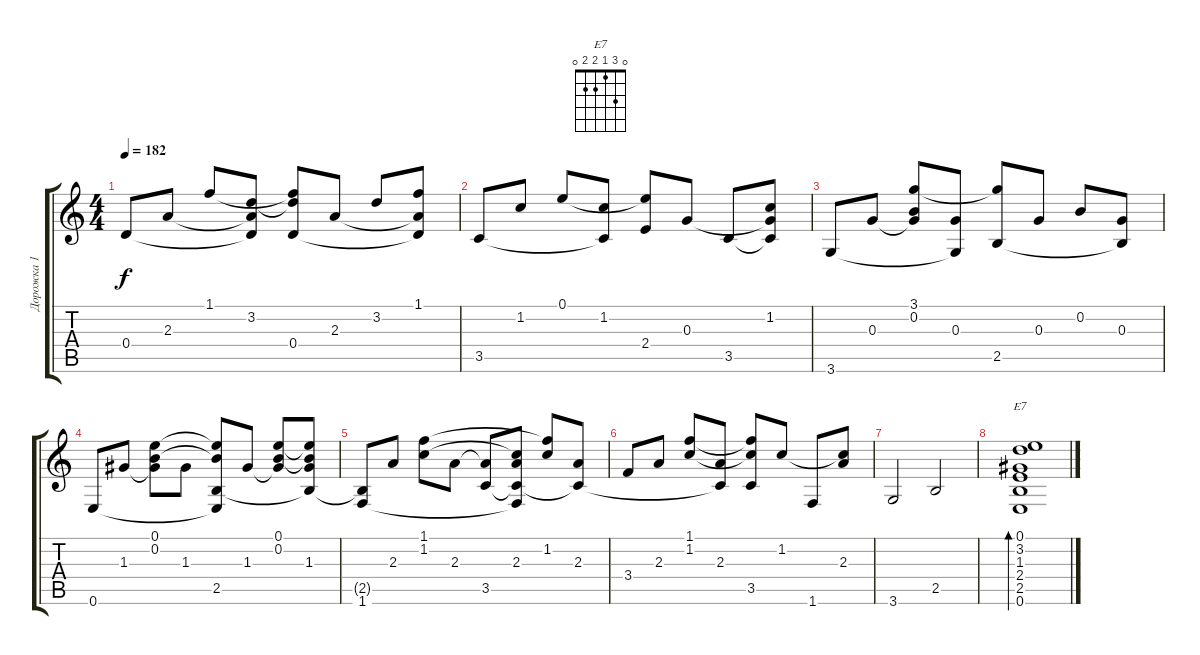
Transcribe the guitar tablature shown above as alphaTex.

\track ("Дорожка 1" "Дорожка 1") {instrument acousticguitarsteel}
\staff {score tabs}
\tuning (E4 B3 G3 D3 A2 E2) {hide}
\chord ("E7" 0 3 1 2 2 0)
\ts (4 4)
\tempo 182
\clef g2
\ks c
0.4.8{dy f} 2.3.8 1.1.8 (3.2 2.3{t} 0.4{t}).8 (1.1{t} 3.2{t} 0.4).8 2.3.8 3.2.8 (1.1 2.3{t} 0.4{t}).8 |
3.5.8 1.2.8 0.1.8 (1.2 3.5{t}).8 (0.1{t} 2.4).8 0.3.8 3.5.8 (1.2 0.3{t} 3.5{t}).8 |
3.6.8 0.3.8 (3.1 0.2 0.3{t}).8 (0.3 3.6{t}).8 (3.1{t} 2.5).8 0.3.8 0.2.8 (0.3 2.5{t}).8 |
0.6.8 1.3.8 (0.1 0.2 1.3{t}).8 1.3.8 (0.1{t} 0.2{t} 2.5 0.6{t}).8 1.3.8 (0.1 0.2 1.3{t}).8 (0.1{t} 0.2{t} 1.3 2.5{t}).8 |
(2.5{t} 1.6).8 2.3.8 (1.1 1.2).8 2.3.8 (2.3{t} 3.5).8 (1.2{t} 2.3 3.5{t} 1.6{t}).8 (1.1{t} 1.2).8 (2.3 3.5{t}).8 |
3.4.8 2.3.8 (1.1 1.2).8 (2.3 3.5{t}).8 (1.1{t} 1.2{t} 3.5).8 1.2.8 1.6.8 (1.2{t} 2.3).8 |
3.6.2 2.5.2 |
(0.1 3.2 1.3 2.4 2.5 0.6).1{bd 240 ch "E7"}
